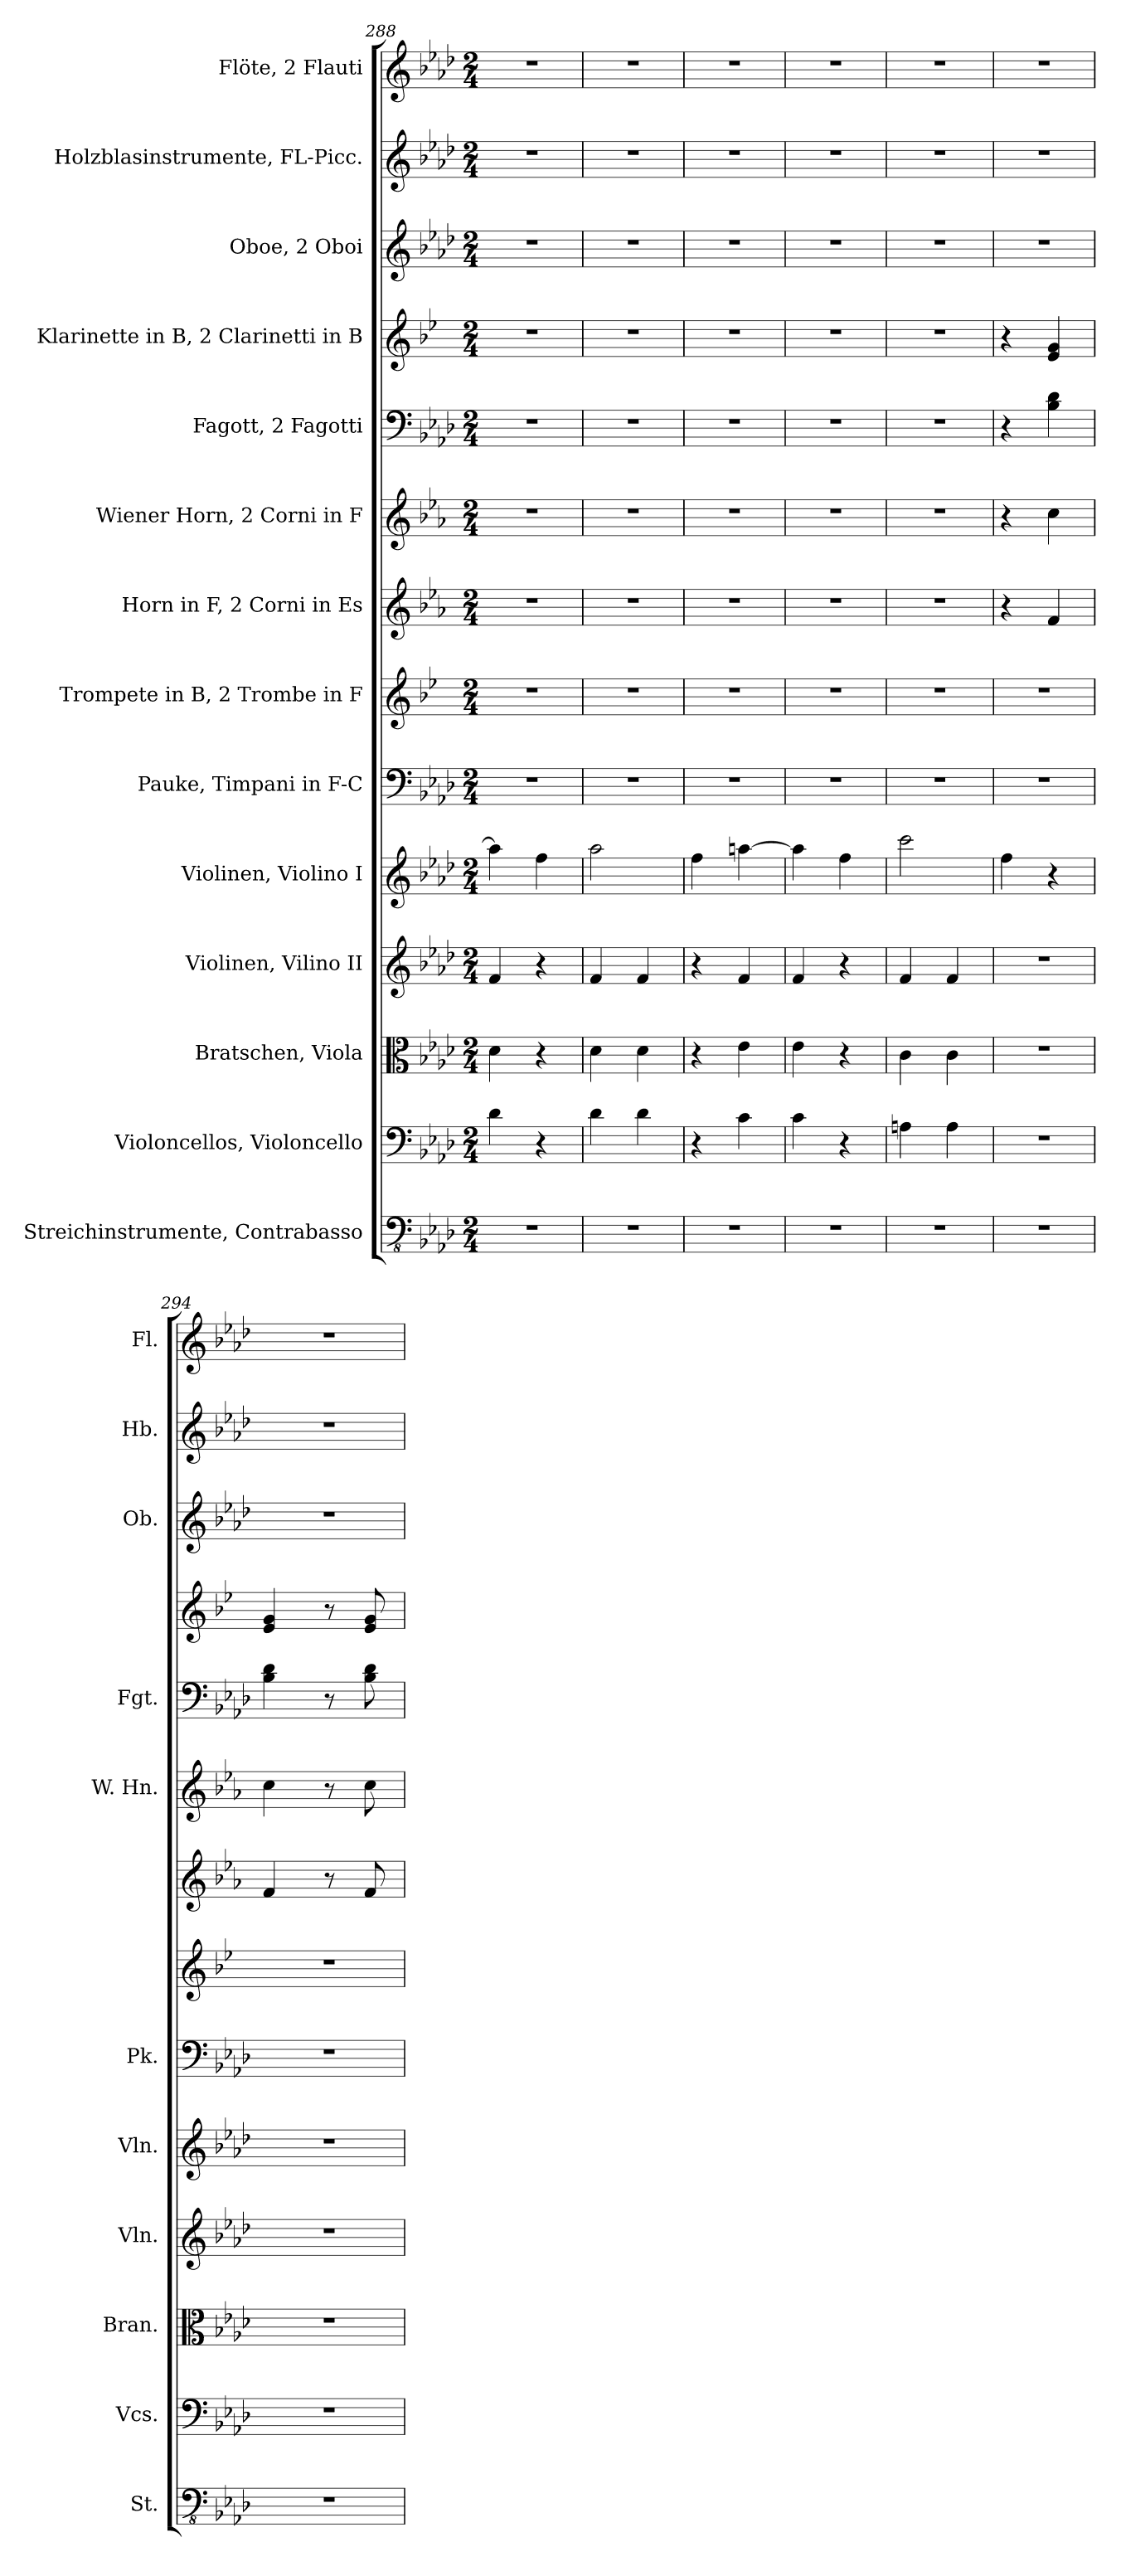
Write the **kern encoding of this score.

**kern	**kern	**kern	**kern	**kern	**kern	**kern	**kern	**kern	**kern	**kern	**kern	**kern	**kern
*part14	*part13	*part12	*part11	*part10	*part9	*part8	*part7	*part6	*part5	*part4	*part3	*part2	*part1
*staff14	*staff13	*staff12	*staff11	*staff10	*staff9	*staff8	*staff7	*staff6	*staff5	*staff4	*staff3	*staff2	*staff1
*I"Streichinstrumente, Contrabasso	*I"Violoncellos, Violoncello	*I"Bratschen, Viola	*I"Violinen, Vilino II	*I"Violinen, Violino I	*I"Pauke, Timpani in F-C	*I"Trompete in B, 2 Trombe in F	*I"Horn in F, 2 Corni in Es	*I"Wiener Horn, 2 Corni in F	*I"Fagott, 2 Fagotti	*I"Klarinette in B, 2 Clarinetti in B	*I"Oboe, 2 Oboi	*I"Holzblasinstrumente, FL-Picc.	*I"Flöte, 2 Flauti
*I'St.	*I'Vcs.	*I'Bran.	*I'Vln.	*I'Vln.	*I'Pk.	*	*	*I'W. Hn.	*I'Fgt.	*	*I'Ob.	*I'Hb.	*I'Fl.
*clefFv4	*clefF4	*clefC3	*clefG2	*clefG2	*clefF4	*clefG2	*clefG2	*clefG2	*clefF4	*clefG2	*clefG2	*clefG2	*clefG2
*	*	*	*	*	*	*ITrd1c2	*ITrd4c7	*ITrd4c7	*	*ITrd1c2	*	*	*
*k[b-e-a-d-]	*k[b-e-a-d-]	*k[b-e-a-d-]	*k[b-e-a-d-]	*k[b-e-a-d-]	*k[b-e-a-d-]	*k[b-e-a-d-]	*k[b-e-a-d-]	*k[b-e-a-d-]	*k[b-e-a-d-]	*k[b-e-a-d-]	*k[b-e-a-d-]	*k[b-e-a-d-]	*k[b-e-a-d-]
*M2/4	*M2/4	*M2/4	*M2/4	*M2/4	*M2/4	*M2/4	*M2/4	*M2/4	*M2/4	*M2/4	*M2/4	*M2/4	*M2/4
=288	=288	=288	=288	=288	=288	=288	=288	=288	=288	=288	=288	=288	=288
2r	4d-\	4d-\	4f/	4aa-\]	2r	2r	2r	2r	2r	2r	2r	2r	2r
.	4r	4r	4r	4ff\	.	.	.	.	.	.	.	.	.
=289	=289	=289	=289	=289	=289	=289	=289	=289	=289	=289	=289	=289	=289
2r	4d-\	4d-\	4f/	2aa-\	2r	2r	2r	2r	2r	2r	2r	2r	2r
.	4d-\	4d-\	4f/	.	.	.	.	.	.	.	.	.	.
!!LO:PB:g=z
=290	=290	=290	=290	=290	=290	=290	=290	=290	=290	=290	=290	=290	=290
2r	4r	4r	4r	4ff\	2r	2r	2r	2r	2r	2r	2r	2r	2r
.	4c\	4e-\	4f/	[4aan\	.	.	.	.	.	.	.	.	.
=291	=291	=291	=291	=291	=291	=291	=291	=291	=291	=291	=291	=291	=291
2r	4c\	4e-\	4f/	4aa\]	2r	2r	2r	2r	2r	2r	2r	2r	2r
.	4r	4r	4r	4ff\	.	.	.	.	.	.	.	.	.
=292	=292	=292	=292	=292	=292	=292	=292	=292	=292	=292	=292	=292	=292
2r	4An\	4c\	4f/	2ccc\	2r	2r	2r	2r	2r	2r	2r	2r	2r
.	4A\	4c\	4f/	.	.	.	.	.	.	.	.	.	.
=293	=293	=293	=293	=293	=293	=293	=293	=293	=293	=293	=293	=293	=293
2r	2r	2r	2r	4ff\	2r	2r	4r	4r	4r	4r	2r	2r	2r
.	.	.	.	4r	.	.	4B-/	4f\	4B-\ 4d-\	4d-/ 4f/	.	.	.
=294	=294	=294	=294	=294	=294	=294	=294	=294	=294	=294	=294	=294	=294
2r	2r	2r	2r	2r	2r	2r	4B-/	4f\	4B-\ 4d-\	4d-/ 4f/	2r	2r	2r
.	.	.	.	.	.	.	8r	8r	8r	8r	.	.	.
.	.	.	.	.	.	.	8B-/	8f\	8B-\ 8d-\	8d-/ 8f/	.	.	.
=	=	=	=	=	=	=	=	=	=	=	=	=	=
*-	*-	*-	*-	*-	*-	*-	*-	*-	*-	*-	*-	*-	*-
